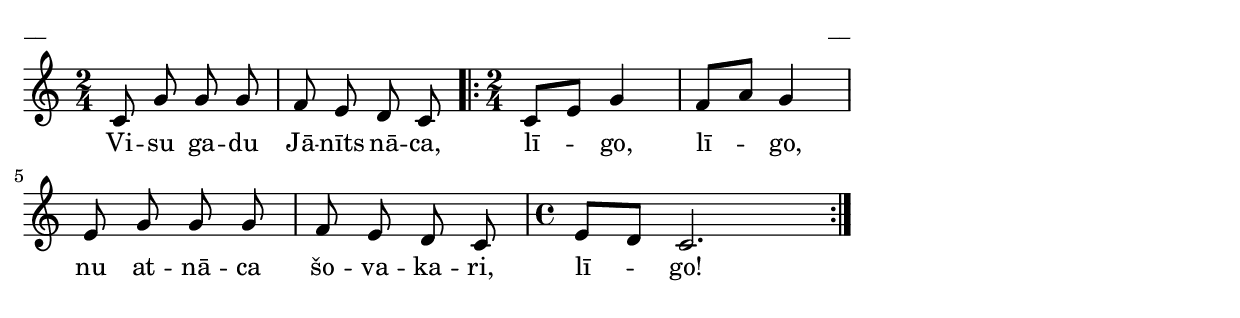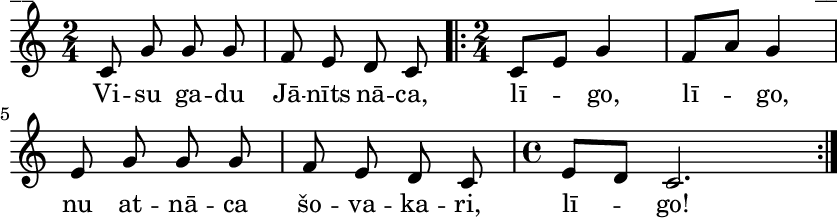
\version "2.13.18"
#(ly:set-option 'crop #t)

%\header {
%    title = "Visu gadu Jānits nāca",AA lapas, Jāņi
%}
\paper {
line-width = 14\cm
left-margin = 0.4\cm
between-system-padding = 0.1\cm
between-system-space = 0.1\cm
}
\layout {
indent = #0
ragged-last = ##f
}

voiceA = \relative c' {
\clef "treble"
\key c \major
\time 2/4
c8 g' g g |
f8 e d c |
\repeat volta 2 {
\time 2/4
c8[ e] g4 |
f8[ a] g4 |
e8 g g g |
f8 e d c |
\time 4/4
e8[ d] c2. |
}
} 

lyricA = \lyricmode {
Vi -- su ga -- du Jā -- nīts nā -- ca, lī -- go, lī -- go,
nu at -- nā -- ca šo -- va -- ka -- ri, lī -- go!
} 

fullScore = <<
\new Staff {
<<
\new Voice = "voiceA" { \oneVoice \autoBeamOff \voiceA }
\new Lyrics \lyricsto "voiceA" \lyricA
>>
}
>>

\score {
\fullScore
\header { piece = "__" opus = "__" }
}
\markup { \with-color #(x11-color 'white) \sans \smaller "__" }
\score {
\unfoldRepeats
\fullScore
\midi {
\context { \Staff \remove "Staff_performer" }
\context { \Voice \consists "Staff_performer" }
}
}


